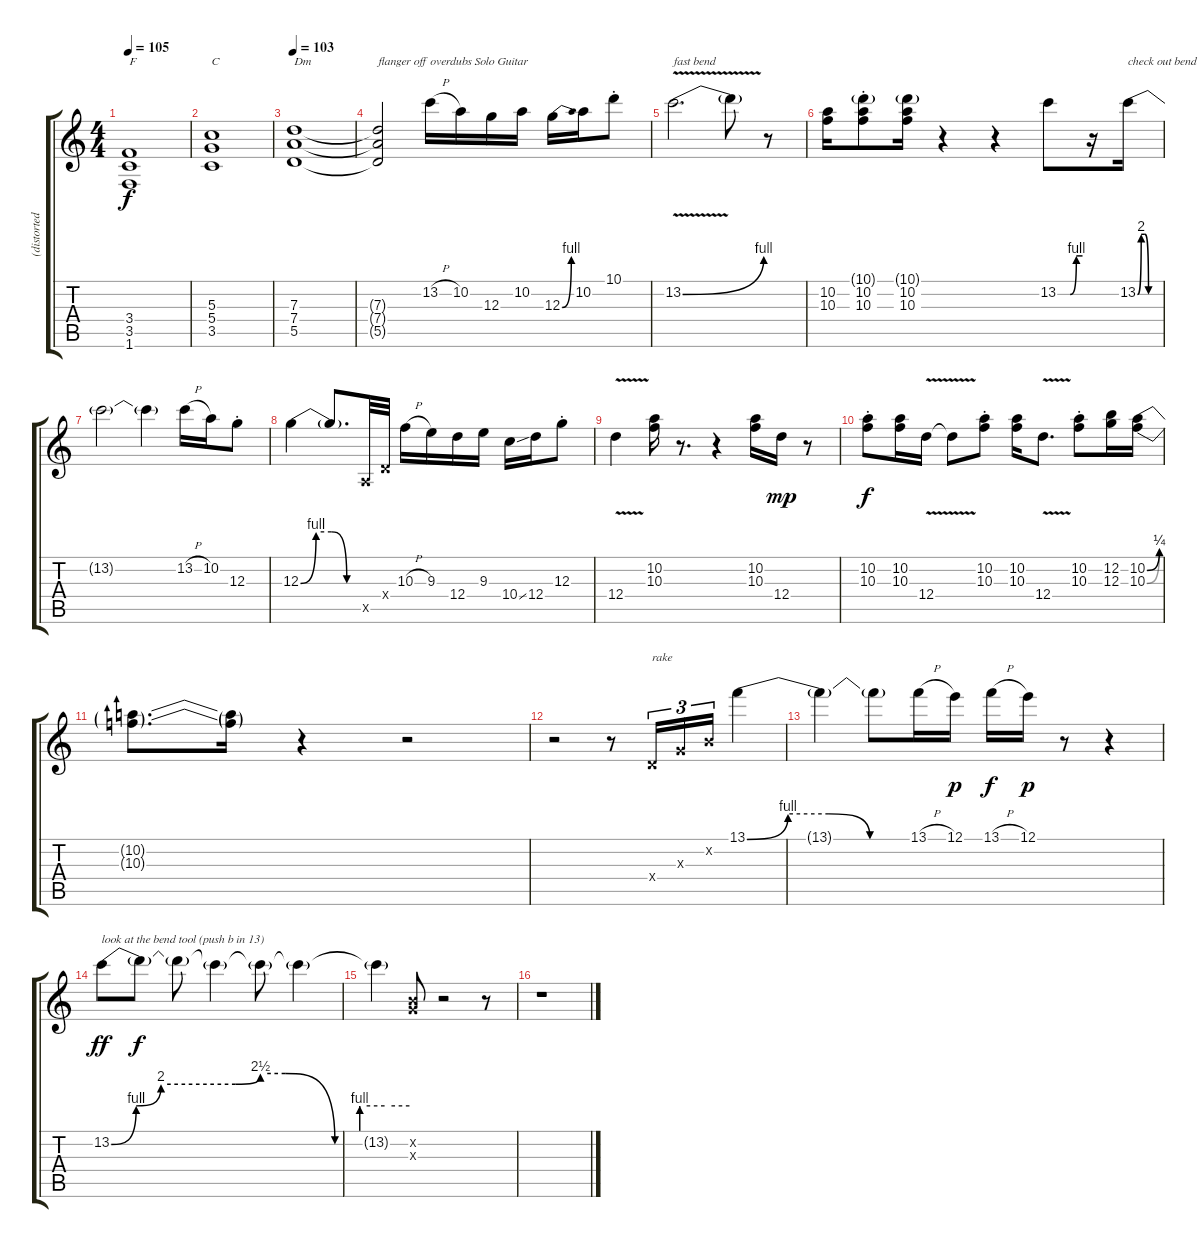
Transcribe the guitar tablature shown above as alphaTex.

\track ("(distorted)" "(distorted") {instrument distortionguitar}
\staff {score tabs}
\tuning (E4 B3 G3 D3 A2 E2) {hide}
\ts (4 4)
\tempo 105
\clef g2
\ks c
(3.4 3.5 1.6).1{txt "F" dy f} |
(5.3 5.4 3.5).1{txt "C"} |
\tempo 103
(7.3 7.4 5.5).1{txt "Dm"} |
(7.3{t} 7.4{t} 5.5{t}).2{txt "flanger off"} 13.2{h}.16{txt "overdubs Solo Guitar"} 10.2.16 12.3.16 10.2.16 12.3{be (bend 0 0 60 4)}.16 10.2.16 10.1{st}.8 |
13.2{be (bend 0 0 60 4) v}.2{d txt "fast bend"} 13.2{t}.8 r.8 |
(10.2 10.3).16 (10.1{g st} 10.2{st} 10.3{st}).8 (10.1{g} 10.2 10.3).16 r.4 r.4 13.2{be (custom 0 0 30 0 45 4 60 4)}.8 r.16 13.2{be (custom 0 0 10 8 20 8 30 0 40 0 40 0 45 0 45 0 45 0 50 0 50 0 55 0 55 0 55 0 60 0)}.16{txt "check out bend tool"} |
13.2{t}.2 13.2{t}.4 13.2{h}.16 10.2.16 12.3{st}.8 |
12.3{be (custom 0 0 15 4 30 4 45 0 60 0)}.4 12.3{t}.8{d} 0.5{x}.32 0.4{x}.32 10.3{h}.16 9.3.16 12.4.16 9.3.16 10.4{ss}.16 12.4.16 12.3{st}.8 |
12.4{v}.4 (10.2 10.3).16 r.8{d} r.4 (10.2 10.3).16 12.4.16{dy mp} r.8 |
(10.2{st} 10.3{st}).8{dy f} (10.2 10.3).16 12.4{v}.16 12.4{t}.8 (10.2{st} 10.3{st}).8 (10.2 10.3).16 12.4{v}.8{d} (10.2{st} 10.3{st}).8 (12.2 12.3).16 (10.2{be (bend 0 0 60 1)} 10.3{be (bend 0 0 60 1)}).16 |
(10.2{t} 10.3{t}).8{d} (10.2{t} 10.3{t}).16 r.4 r.2 |
r.2 r.8 0.4{x}.16{tu (3 2) txt "rake"} 0.3{x}.16{tu (3 2)} 0.2{x}.16{tu (3 2)} 13.1{be (custom 0 0 15 4 30 4 45 0 60 0)}.4 |
13.1{t}.4 13.1{t}.8 13.1{h}.16 12.1.16{dy p} 13.1{h}.16{dy f} 12.1.16{dy p} r.8 r.4 |
13.2{be (custom 0 0 5 4 5 4 10 8 25 8 30 10 35 10 45 0 50 0 50 4 50 4 55 4 55 4 60 4 60 4)}.8{txt "look at the bend tool (push b in 13)" dy ff} 13.2{t}.8{dy f} 13.2{t}.8 13.2{t}.4 13.2{t}.8 13.2{t}.4 |
13.2{t}.4 (0.2{x} 0.3{x}).8 r.2 r.8 |
r.1
